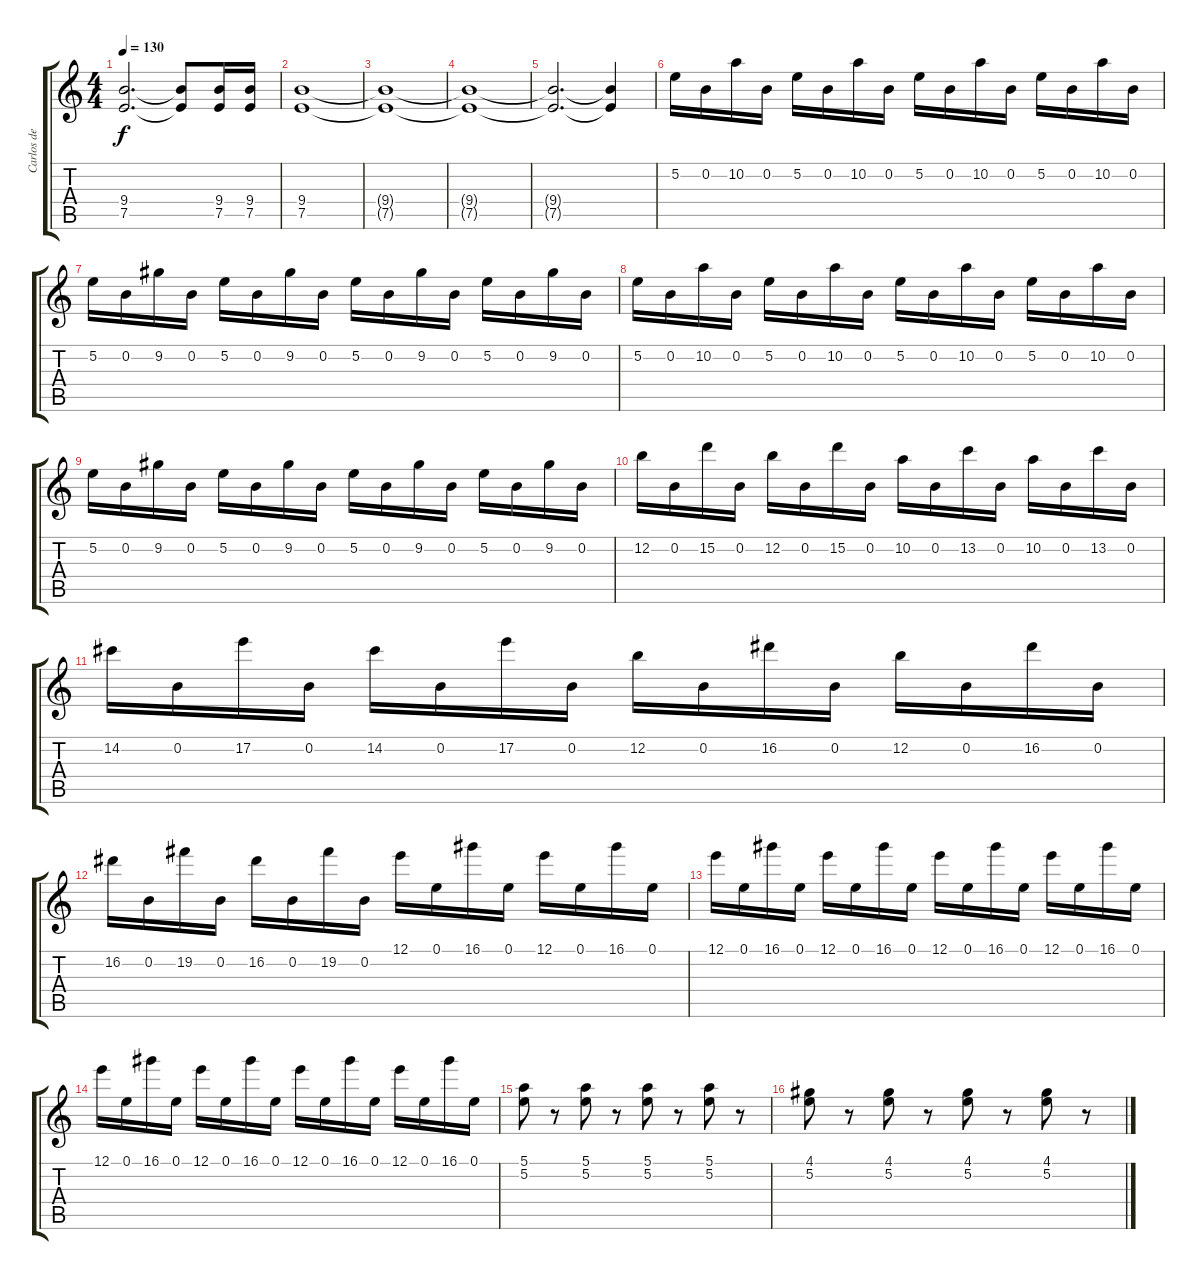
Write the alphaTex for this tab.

\track ("Carlos de Castro" "Carlos de ") {instrument distortionguitar}
\staff {score tabs}
\tuning (E4 B3 G3 D3 A2 E2) {hide}
\ts (4 4)
\tempo 130
\clef g2
\ks c
(9.4{t} 7.5{t}).2{d dy f} (9.4{t} 7.5{t}).8 (9.4 7.5).16 (9.4 7.5).16 |
(9.4 7.5).1 |
(9.4{t} 7.5{t}).1 |
(9.4{t} 7.5{t}).1 |
(9.4{t} 7.5{t}).2{d} (9.4{t} 7.5{t}).4 |
5.2.16 0.2.16 10.2.16 0.2.16 5.2.16 0.2.16 10.2.16 0.2.16 5.2.16 0.2.16 10.2.16 0.2.16 5.2.16 0.2.16 10.2.16 0.2.16 |
5.2.16 0.2.16 9.2.16 0.2.16 5.2.16 0.2.16 9.2.16 0.2.16 5.2.16 0.2.16 9.2.16 0.2.16 5.2.16 0.2.16 9.2.16 0.2.16 |
5.2.16 0.2.16 10.2.16 0.2.16 5.2.16 0.2.16 10.2.16 0.2.16 5.2.16 0.2.16 10.2.16 0.2.16 5.2.16 0.2.16 10.2.16 0.2.16 |
5.2.16 0.2.16 9.2.16 0.2.16 5.2.16 0.2.16 9.2.16 0.2.16 5.2.16 0.2.16 9.2.16 0.2.16 5.2.16 0.2.16 9.2.16 0.2.16 |
12.2.16 0.2.16 15.2.16 0.2.16 12.2.16 0.2.16 15.2.16 0.2.16 10.2.16 0.2.16 13.2.16 0.2.16 10.2.16 0.2.16 13.2.16 0.2.16 |
14.2.16 0.2.16 17.2.16 0.2.16 14.2.16 0.2.16 17.2.16 0.2.16 12.2.16 0.2.16 16.2.16 0.2.16 12.2.16 0.2.16 16.2.16 0.2.16 |
16.2.16 0.2.16 19.2.16 0.2.16 16.2.16 0.2.16 19.2.16 0.2.16 12.1.16 0.1.16 16.1.16 0.1.16 12.1.16 0.1.16 16.1.16 0.1.16 |
12.1.16 0.1.16 16.1.16 0.1.16 12.1.16 0.1.16 16.1.16 0.1.16 12.1.16 0.1.16 16.1.16 0.1.16 12.1.16 0.1.16 16.1.16 0.1.16 |
12.1.16 0.1.16 16.1.16 0.1.16 12.1.16 0.1.16 16.1.16 0.1.16 12.1.16 0.1.16 16.1.16 0.1.16 12.1.16 0.1.16 16.1.16 0.1.16 |
(5.1 5.2).8 r.8 (5.1 5.2).8 r.8 (5.1 5.2).8 r.8 (5.1 5.2).8 r.8 |
(4.1 5.2).8 r.8 (4.1 5.2).8 r.8 (4.1 5.2).8 r.8 (4.1 5.2).8 r.8
